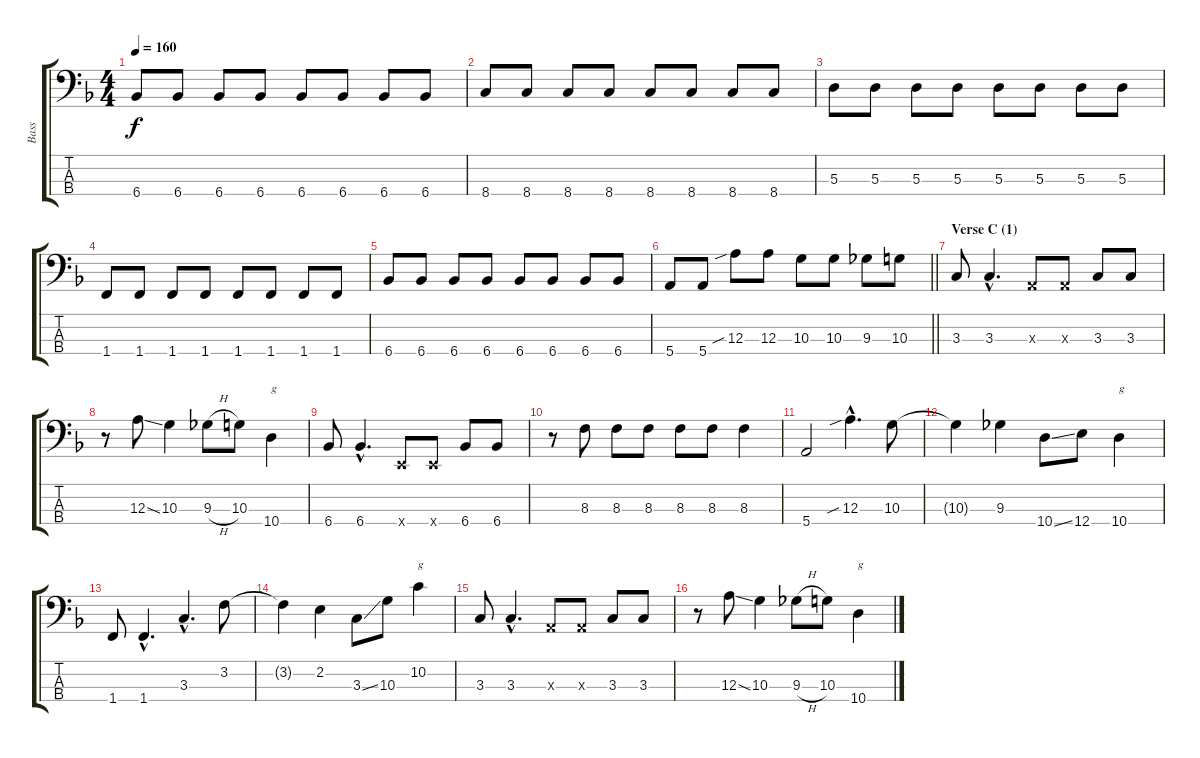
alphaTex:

\track ("Bass" "Bass") {instrument electricbasspick}
\staff {score tabs}
\tuning (G2 D2 A1 E1) {hide}
\ts (4 4)
\tempo 160
\clef f4
\ks f
6.4.8{dy f} 6.4.8 6.4.8 6.4.8 6.4.8 6.4.8 6.4.8 6.4.8 |
8.4.8 8.4.8 8.4.8 8.4.8 8.4.8 8.4.8 8.4.8 8.4.8 |
5.3.8 5.3.8 5.3.8 5.3.8 5.3.8 5.3.8 5.3.8 5.3.8 |
1.4.8 1.4.8 1.4.8 1.4.8 1.4.8 1.4.8 1.4.8 1.4.8 |
6.4.8 6.4.8 6.4.8 6.4.8 6.4.8 6.4.8 6.4.8 6.4.8 |
\barLineRight lightlight
5.4.8 5.4.8 12.3{sib}.8 12.3.8 10.3.8 10.3.8 9.3.8 10.3.8 |
\section ("" "Verse C (1)")
3.3.8 3.3{hac}.4{d} 0.3{x}.8 0.3{x}.8 3.3.8 3.3.8 |
r.8 12.3{ss}.8 10.3.4 9.3{h}.8 10.3.8 10.4.4{txt "g"} |
6.4.8 6.4{hac}.4{d} 0.4{x}.8 0.4{x}.8 6.4.8 6.4.8 |
r.8 8.3.8 8.3.8 8.3.8 8.3.8 8.3.8 8.3.4 |
5.4.2 12.3{sib hac}.4{d} 10.3.8 |
10.3{t}.4 9.3.4 10.4{ss}.8 12.4.8 10.4.4{txt "g"} |
1.4.8 1.4{hac}.4{d} 3.3{hac}.4{d} 3.2.8 |
3.2{t}.4 2.2.4 3.3{ss}.8 10.3.8 10.2.4{txt "g"} |
3.3.8 3.3{hac}.4{d} 0.3{x}.8 0.3{x}.8 3.3.8 3.3.8 |
r.8 12.3{ss}.8 10.3.4 9.3{h}.8 10.3.8 10.4.4{txt "g"}
